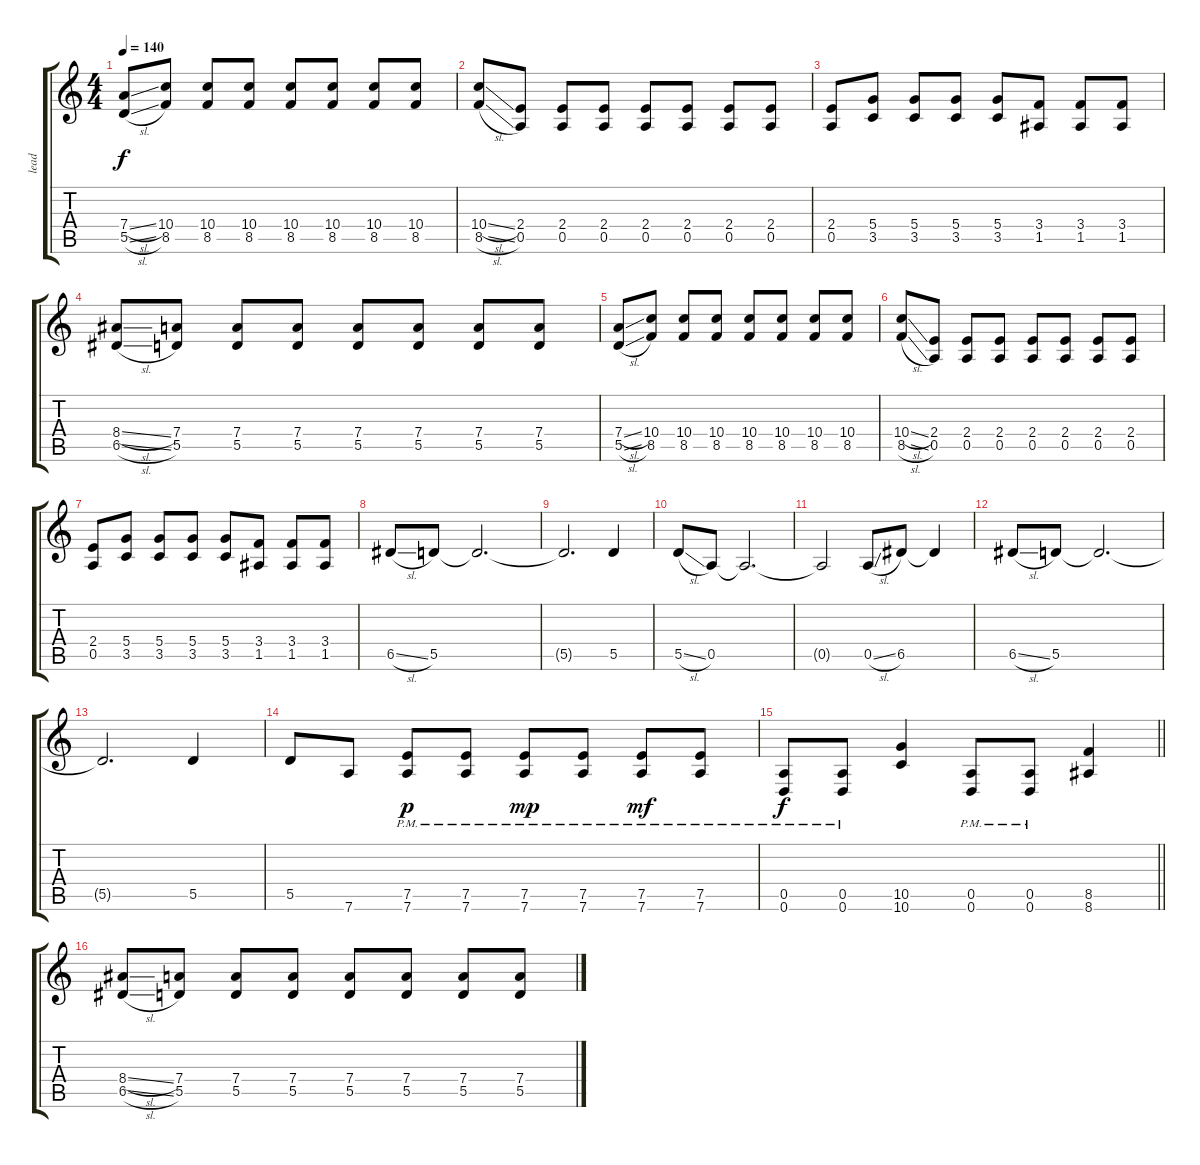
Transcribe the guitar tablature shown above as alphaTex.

\track ("lead" "lead") {instrument distortionguitar}
\staff {score tabs}
\tuning (E4 B3 G3 D3 A2 D2) {hide}
\ts (4 4)
\tempo 140
\clef g2
\ks c
(7.4{sl} 5.5{sl}).8{dy f} (10.4 8.5).8 (10.4 8.5).8 (10.4 8.5).8 (10.4 8.5).8 (10.4 8.5).8 (10.4 8.5).8 (10.4 8.5).8 |
(10.4{sl} 8.5{sl}).8 (2.4 0.5).8 (2.4 0.5).8 (2.4 0.5).8 (2.4 0.5).8 (2.4 0.5).8 (2.4 0.5).8 (2.4 0.5).8 |
(2.4 0.5).8 (5.4 3.5).8 (5.4 3.5).8 (5.4 3.5).8 (5.4 3.5).8 (3.4 1.5).8 (3.4 1.5).8 (3.4 1.5).8 |
(8.4{sl} 6.5{sl}).8 (7.4 5.5).8 (7.4 5.5).8 (7.4 5.5).8 (7.4 5.5).8 (7.4 5.5).8 (7.4 5.5).8 (7.4 5.5).8 |
(7.4{sl} 5.5{sl}).8 (10.4 8.5).8 (10.4 8.5).8 (10.4 8.5).8 (10.4 8.5).8 (10.4 8.5).8 (10.4 8.5).8 (10.4 8.5).8 |
(10.4{sl} 8.5{sl}).8 (2.4 0.5).8 (2.4 0.5).8 (2.4 0.5).8 (2.4 0.5).8 (2.4 0.5).8 (2.4 0.5).8 (2.4 0.5).8 |
(2.4 0.5).8 (5.4 3.5).8 (5.4 3.5).8 (5.4 3.5).8 (5.4 3.5).8 (3.4 1.5).8 (3.4 1.5).8 (3.4 1.5).8 |
6.5{sl}.8 5.5.8 5.5{t}.2{d} |
5.5{t}.2{d} 5.5.4 |
5.5{sl}.8 0.5.8 0.5{t}.2{d} |
0.5{t}.2 0.5{sl}.8 6.5.8 6.5{t}.4 |
6.5{sl}.8 5.5.8 5.5{t}.2{d} |
5.5{t}.2{d} 5.5.4 |
5.5.8 7.6.8 (7.5{pm} 7.6{pm}).8{dy p} (7.5{pm} 7.6{pm}).8 (7.5{pm} 7.6{pm}).8{dy mp} (7.5{pm} 7.6{pm}).8 (7.5{pm} 7.6{pm}).8{dy mf} (7.5{pm} 7.6{pm}).8 |
\barLineRight lightlight
(0.5{pm} 0.6{pm}).8{dy f} (0.5{pm} 0.6{pm}).8 (10.5 10.6).4 (0.5{pm} 0.6{pm}).8 (0.5{pm} 0.6{pm}).8 (8.5 8.6).4 |
(8.4{sl} 6.5{sl}).8 (7.4 5.5).8 (7.4 5.5).8 (7.4 5.5).8 (7.4 5.5).8 (7.4 5.5).8 (7.4 5.5).8 (7.4 5.5).8
